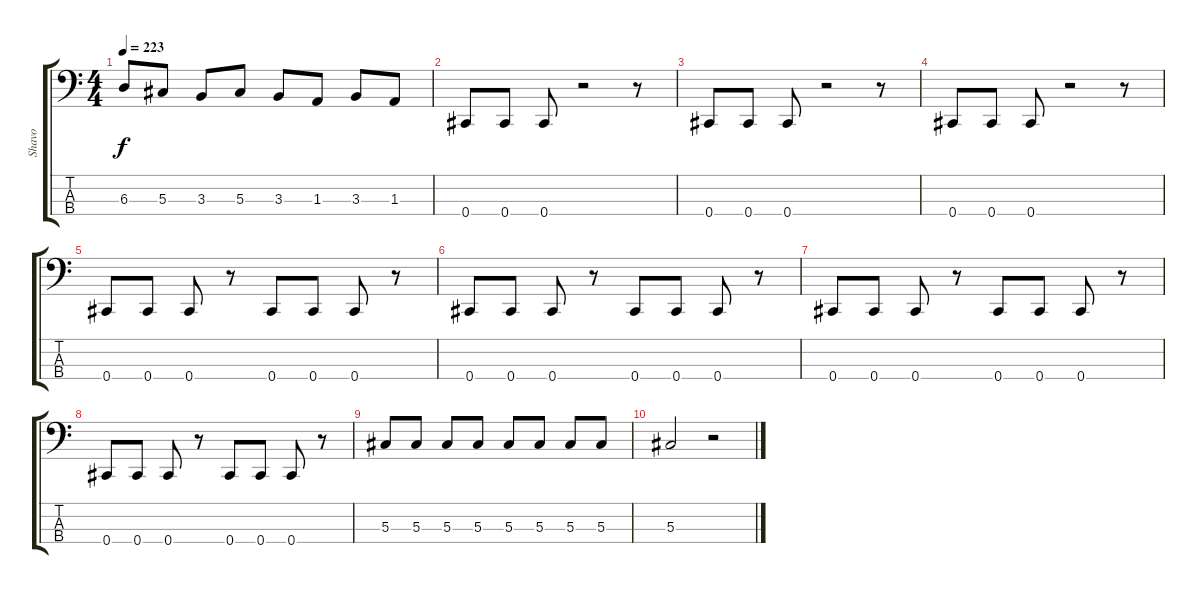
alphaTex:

\track ("Shavo" "Shavo") {instrument electricbassfinger}
\staff {score tabs}
\tuning (Gb2 Db2 Ab1 Db1) {hide}
\ts (4 4)
\tempo 223
\clef f4
\ks c
6.3.8{dy f} 5.3.8 3.3.8 5.3.8 3.3.8 1.3.8 3.3.8 1.3.8 |
0.4.8 0.4.8 0.4.8 r.2 r.8 |
0.4.8 0.4.8 0.4.8 r.2 r.8 |
0.4.8 0.4.8 0.4.8 r.2 r.8 |
0.4.8 0.4.8 0.4.8 r.8 0.4.8 0.4.8 0.4.8 r.8 |
0.4.8 0.4.8 0.4.8 r.8 0.4.8 0.4.8 0.4.8 r.8 |
0.4.8 0.4.8 0.4.8 r.8 0.4.8 0.4.8 0.4.8 r.8 |
0.4.8 0.4.8 0.4.8 r.8 0.4.8 0.4.8 0.4.8 r.8 |
5.3.8 5.3.8 5.3.8 5.3.8 5.3.8 5.3.8 5.3.8 5.3.8 |
5.3.2 r.2
